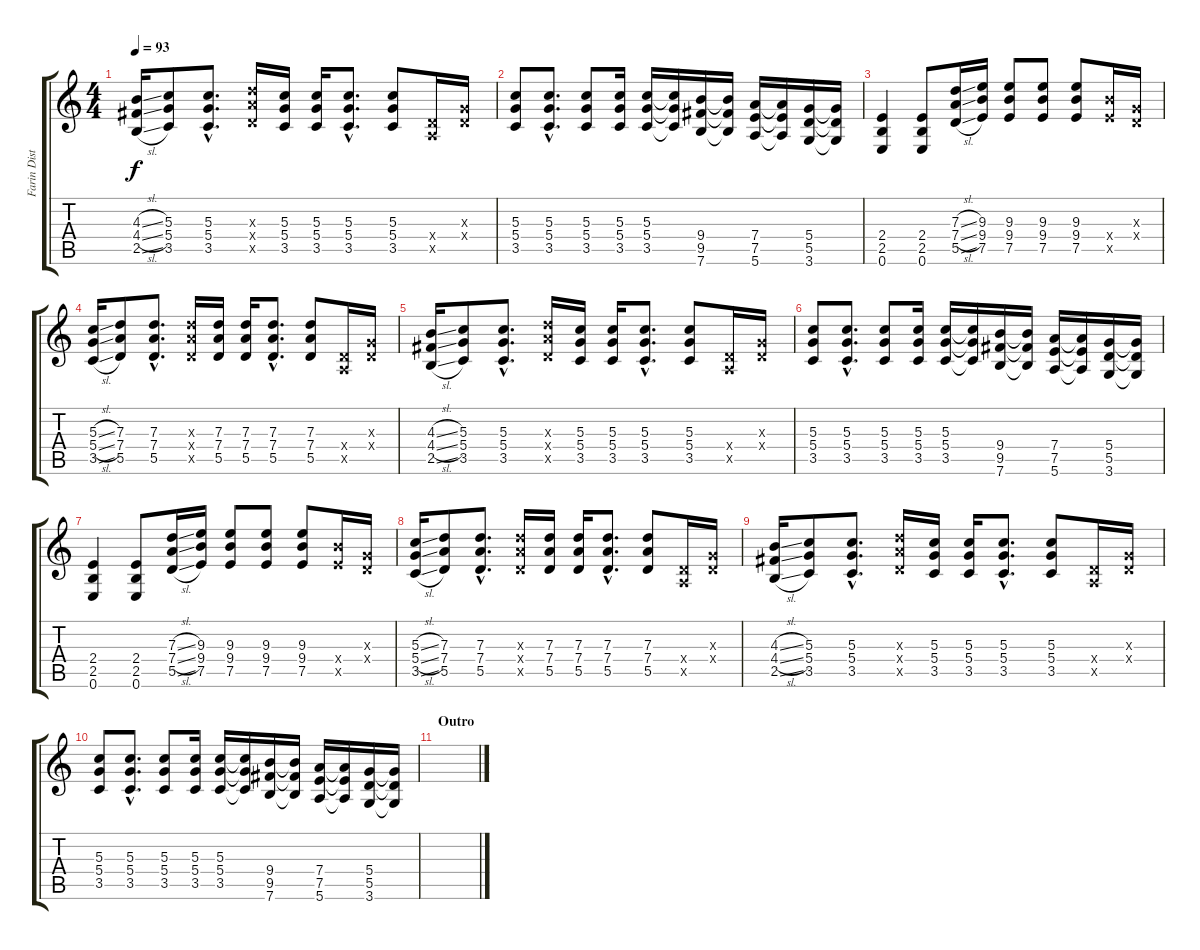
\track ("Farin Dist II" "Farin Dist") {instrument distortionguitar}
\staff {score tabs}
\tuning (E4 B3 G3 D3 A2 E2) {hide}
\ts (4 4)
\tempo 93
\clef g2
\ks c
(4.3{sl} 4.4{sl} 2.5{sl}).16{dy f} (5.3 5.4 3.5).8 (5.3{hac} 5.4{hac} 3.5{hac}).8{d} (7.3{x} 7.4{x} 5.5{x}).16 (5.3 5.4 3.5).16 (5.3 5.4 3.5).16 (5.3{hac} 5.4{hac} 3.5{hac}).8{d} (5.3 5.4 3.5).8 (0.4{x} 0.5{x}).16 (0.3{x} 0.4{x}).16 |
(5.3 5.4 3.5).8 (5.3{hac} 5.4{hac} 3.5{hac}).8{d} (5.3 5.4 3.5).8 (5.3 5.4 3.5).16 (5.3 5.4 3.5).16 (5.3{t} 5.4{t} 3.5{t}).16 (9.4 9.5 7.6).16 (9.4{t} 9.5{t} 7.6{t}).16 (7.4 7.5 5.6).16 (7.4{t} 7.5{t} 5.6{t}).16 (5.4 5.5 3.6).16 (5.4{t} 5.5{t} 3.6{t}).16 |
(2.4 2.5 0.6).4 (2.4 2.5 0.6).8 (7.3{sl} 7.4{sl} 5.5{sl}).16 (9.3 9.4 7.5).16 (9.3 9.4 7.5).8 (9.3 9.4 7.5).8 (9.3 9.4 7.5).8 (9.4{x} 7.5{x}).16 (0.3{x} 0.4{x}).16 |
(5.3{sl} 5.4{sl} 3.5{sl}).16 (7.3 7.4 5.5).8 (7.3{hac} 7.4{hac} 5.5{hac}).8{d} (7.3{x} 7.4{x} 5.5{x}).16 (7.3 7.4 5.5).16 (7.3 7.4 5.5).16 (7.3{hac} 7.4{hac} 5.5{hac}).8{d} (7.3 7.4 5.5).8 (0.4{x} 0.5{x}).16 (0.3{x} 0.4{x}).16 |
(4.3{sl} 4.4{sl} 2.5{sl}).16 (5.3 5.4 3.5).8 (5.3{hac} 5.4{hac} 3.5{hac}).8{d} (7.3{x} 7.4{x} 5.5{x}).16 (5.3 5.4 3.5).16 (5.3 5.4 3.5).16 (5.3{hac} 5.4{hac} 3.5{hac}).8{d} (5.3 5.4 3.5).8 (0.4{x} 0.5{x}).16 (0.3{x} 0.4{x}).16 |
(5.3 5.4 3.5).8 (5.3{hac} 5.4{hac} 3.5{hac}).8{d} (5.3 5.4 3.5).8 (5.3 5.4 3.5).16 (5.3 5.4 3.5).16 (5.3{t} 5.4{t} 3.5{t}).16 (9.4 9.5 7.6).16 (9.4{t} 9.5{t} 7.6{t}).16 (7.4 7.5 5.6).16 (7.4{t} 7.5{t} 5.6{t}).16 (5.4 5.5 3.6).16 (5.4{t} 5.5{t} 3.6{t}).16 |
(2.4 2.5 0.6).4 (2.4 2.5 0.6).8 (7.3{sl} 7.4{sl} 5.5{sl}).16 (9.3 9.4 7.5).16 (9.3 9.4 7.5).8 (9.3 9.4 7.5).8 (9.3 9.4 7.5).8 (9.4{x} 7.5{x}).16 (0.3{x} 0.4{x}).16 |
(5.3{sl} 5.4{sl} 3.5{sl}).16 (7.3 7.4 5.5).8 (7.3{hac} 7.4{hac} 5.5{hac}).8{d} (7.3{x} 7.4{x} 5.5{x}).16 (7.3 7.4 5.5).16 (7.3 7.4 5.5).16 (7.3{hac} 7.4{hac} 5.5{hac}).8{d} (7.3 7.4 5.5).8 (0.4{x} 0.5{x}).16 (0.3{x} 0.4{x}).16 |
(4.3{sl} 4.4{sl} 2.5{sl}).16 (5.3 5.4 3.5).8 (5.3{hac} 5.4{hac} 3.5{hac}).8{d} (7.3{x} 7.4{x} 5.5{x}).16 (5.3 5.4 3.5).16 (5.3 5.4 3.5).16 (5.3{hac} 5.4{hac} 3.5{hac}).8{d} (5.3 5.4 3.5).8 (0.4{x} 0.5{x}).16 (0.3{x} 0.4{x}).16 |
(5.3 5.4 3.5).8 (5.3{hac} 5.4{hac} 3.5{hac}).8{d} (5.3 5.4 3.5).8 (5.3 5.4 3.5).16 (5.3 5.4 3.5).16 (5.3{t} 5.4{t} 3.5{t}).16 (9.4 9.5 7.6).16 (9.4{t} 9.5{t} 7.6{t}).16 (7.4 7.5 5.6).16 (7.4{t} 7.5{t} 5.6{t}).16 (5.4 5.5 3.6).16 (5.4{t} 5.5{t} 3.6{t}).16 |
\section ("" "Outro")
